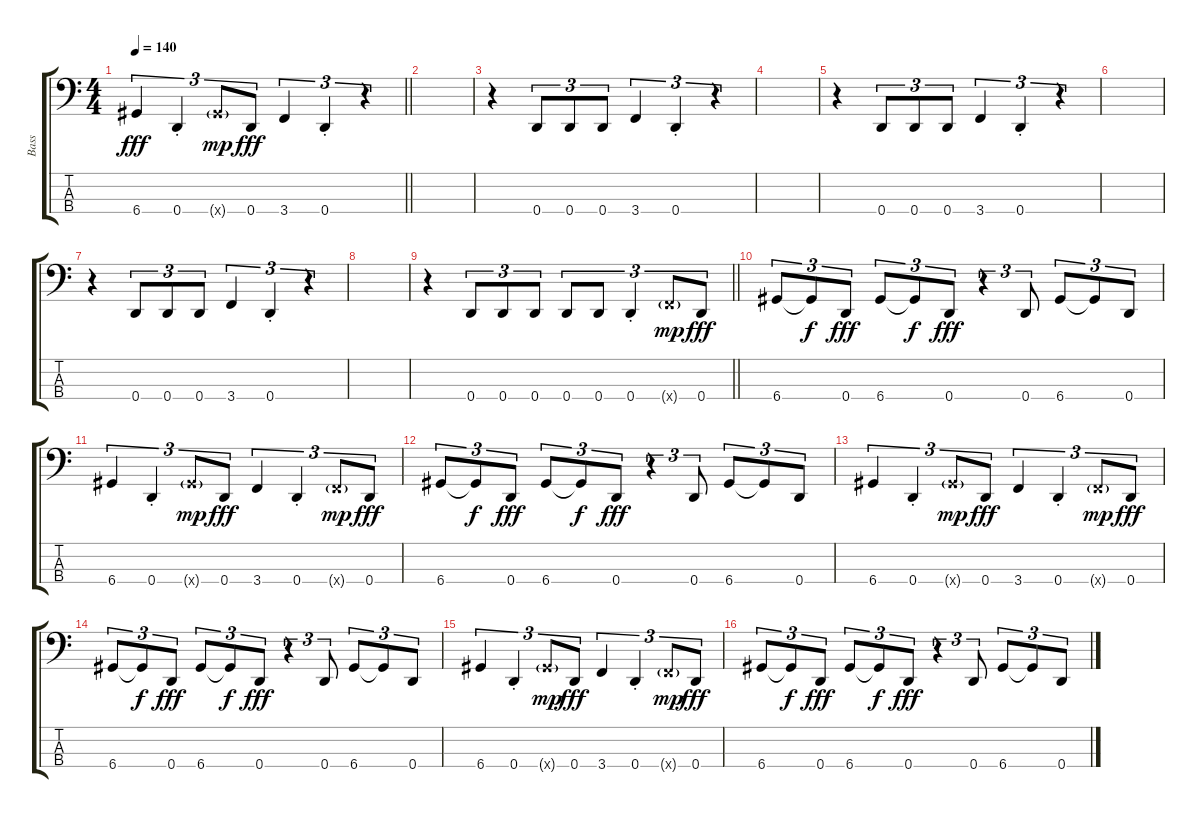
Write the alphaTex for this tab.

\track ("Bass" "Bass") {instrument electricbassfinger}
\staff {score tabs}
\tuning (G2 D2 A1 D1) {hide}
\ts (4 4)
\tempo 140
\clef f4
\barLineRight lightlight
\ks c
6.4.4{tu (3 2) dy fff} 0.4{st}.4{tu (3 2)} 6.4{g x}.8{tu (3 2) dy mp} 0.4.8{tu (3 2) dy fff} 3.4.4{tu (3 2)} 0.4{st}.4{tu (3 2)} r.4{tu (3 2)} |
\section ("" "")
|
r.4 0.4.8{tu (3 2)} 0.4.8{tu (3 2)} 0.4.8{tu (3 2)} 3.4.4{tu (3 2)} 0.4{st}.4{tu (3 2)} r.4{tu (3 2)} |
|
r.4 0.4.8{tu (3 2)} 0.4.8{tu (3 2)} 0.4.8{tu (3 2)} 3.4.4{tu (3 2)} 0.4{st}.4{tu (3 2)} r.4{tu (3 2)} |
|
r.4 0.4.8{tu (3 2)} 0.4.8{tu (3 2)} 0.4.8{tu (3 2)} 3.4.4{tu (3 2)} 0.4{st}.4{tu (3 2)} r.4{tu (3 2)} |
|
\barLineRight lightlight
r.4 0.4.8{tu (3 2)} 0.4.8{tu (3 2)} 0.4.8{tu (3 2)} 0.4.8{tu (3 2)} 0.4.8{tu (3 2)} 0.4{st}.4{tu (3 2)} 3.4{g x}.8{tu (3 2) dy mp} 0.4.8{tu (3 2) dy fff} |
\section ("" "")
6.4.8{tu (3 2)} 6.4{t}.8{tu (3 2) dy f} 0.4.8{tu (3 2) dy fff} 6.4.8{tu (3 2)} 6.4{t}.8{tu (3 2) dy f} 0.4.8{tu (3 2) dy fff} r.4{tu (3 2)} 0.4.8{tu (3 2)} 6.4.8{tu (3 2)} 6.4{t}.8{tu (3 2)} 0.4.8{tu (3 2)} |
6.4.4{tu (3 2)} 0.4{st}.4{tu (3 2)} 6.4{g x}.8{tu (3 2) dy mp} 0.4.8{tu (3 2) dy fff} 3.4.4{tu (3 2)} 0.4{st}.4{tu (3 2)} 3.4{g x}.8{tu (3 2) dy mp} 0.4.8{tu (3 2) dy fff} |
6.4.8{tu (3 2)} 6.4{t}.8{tu (3 2) dy f} 0.4.8{tu (3 2) dy fff} 6.4.8{tu (3 2)} 6.4{t}.8{tu (3 2) dy f} 0.4.8{tu (3 2) dy fff} r.4{tu (3 2)} 0.4.8{tu (3 2)} 6.4.8{tu (3 2)} 6.4{t}.8{tu (3 2)} 0.4.8{tu (3 2)} |
6.4.4{tu (3 2)} 0.4{st}.4{tu (3 2)} 6.4{g x}.8{tu (3 2) dy mp} 0.4.8{tu (3 2) dy fff} 3.4.4{tu (3 2)} 0.4{st}.4{tu (3 2)} 3.4{g x}.8{tu (3 2) dy mp} 0.4.8{tu (3 2) dy fff} |
6.4.8{tu (3 2)} 6.4{t}.8{tu (3 2) dy f} 0.4.8{tu (3 2) dy fff} 6.4.8{tu (3 2)} 6.4{t}.8{tu (3 2) dy f} 0.4.8{tu (3 2) dy fff} r.4{tu (3 2)} 0.4.8{tu (3 2)} 6.4.8{tu (3 2)} 6.4{t}.8{tu (3 2)} 0.4.8{tu (3 2)} |
6.4.4{tu (3 2)} 0.4{st}.4{tu (3 2)} 6.4{g x}.8{tu (3 2) dy mp} 0.4.8{tu (3 2) dy fff} 3.4.4{tu (3 2)} 0.4{st}.4{tu (3 2)} 3.4{g x}.8{tu (3 2) dy mp} 0.4.8{tu (3 2) dy fff} |
6.4.8{tu (3 2)} 6.4{t}.8{tu (3 2) dy f} 0.4.8{tu (3 2) dy fff} 6.4.8{tu (3 2)} 6.4{t}.8{tu (3 2) dy f} 0.4.8{tu (3 2) dy fff} r.4{tu (3 2)} 0.4.8{tu (3 2)} 6.4.8{tu (3 2)} 6.4{t}.8{tu (3 2)} 0.4.8{tu (3 2)}
